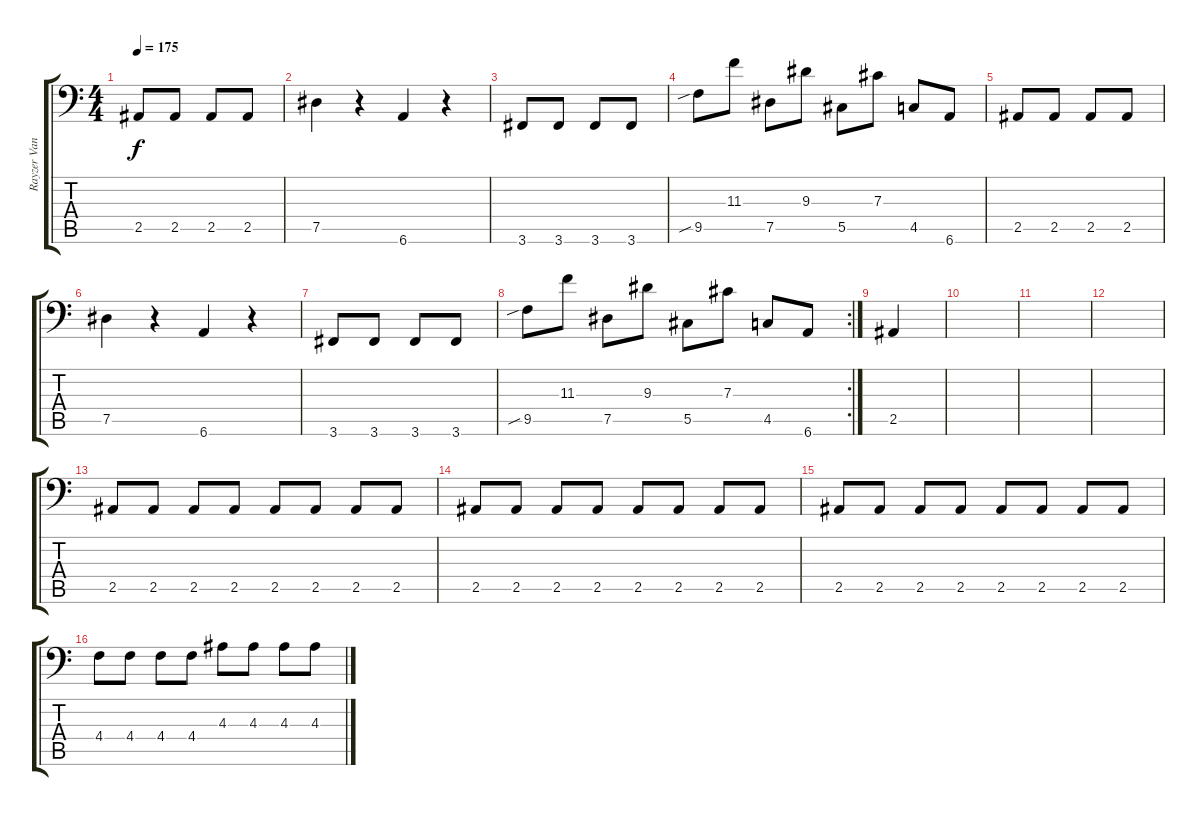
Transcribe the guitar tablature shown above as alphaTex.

\track ("Rayzer Van Demon" "Rayzer Van") {instrument electricbassfinger}
\staff {score tabs}
\tuning (Eb3 Bb2 Gb2 Db2 Ab1 Eb1) {hide}
\ts (4 4)
\tempo 175
\clef f4
\ks c
2.5.8{dy f} 2.5.8 2.5.8 2.5.8 |
7.5.4 r.4 6.6.4 r.4 |
3.6.8 3.6.8 3.6.8 3.6.8 |
9.5{sib}.8 11.3.8 7.5.8 9.3.8 5.5.8 7.3.8 4.5.8 6.6.8 |
2.5.8 2.5.8 2.5.8 2.5.8 |
7.5.4 r.4 6.6.4 r.4 |
3.6.8 3.6.8 3.6.8 3.6.8 |
\rc 2
9.5{sib}.8 11.3.8 7.5.8 9.3.8 5.5.8 7.3.8 4.5.8 6.6.8 |
2.5.4 |
|
|
|
2.5.8 2.5.8 2.5.8 2.5.8 2.5.8 2.5.8 2.5.8 2.5.8 |
2.5.8 2.5.8 2.5.8 2.5.8 2.5.8 2.5.8 2.5.8 2.5.8 |
2.5.8 2.5.8 2.5.8 2.5.8 2.5.8 2.5.8 2.5.8 2.5.8 |
4.4.8 4.4.8 4.4.8 4.4.8 4.3.8 4.3.8 4.3.8 4.3.8
